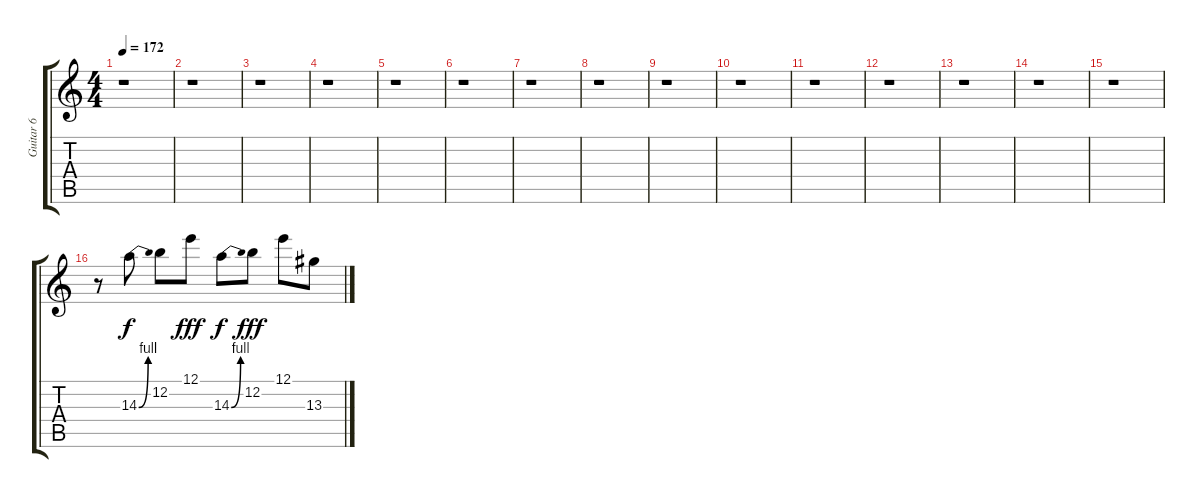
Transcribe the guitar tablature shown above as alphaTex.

\track ("Guitar 6" "Guitar 6") {instrument overdrivenguitar}
\staff {score tabs}
\tuning (E4 B3 G3 D3 A2 E2) {hide}
\ts (4 4)
\tempo 172
\clef g2
\ks c
r.1{dy f} |
r.1 |
r.1 |
r.1 |
r.1 |
r.1 |
r.1 |
r.1 |
r.1 |
r.1 |
r.1 |
r.1 |
r.1 |
r.1 |
r.1 |
r.8 14.3{be (bend 0 0 60 4)}.8 12.2.8 12.1.8{dy fff} 14.3{be (bend 0 0 60 4)}.8{dy f} 12.2.8{dy fff} 12.1.8 13.3.8
